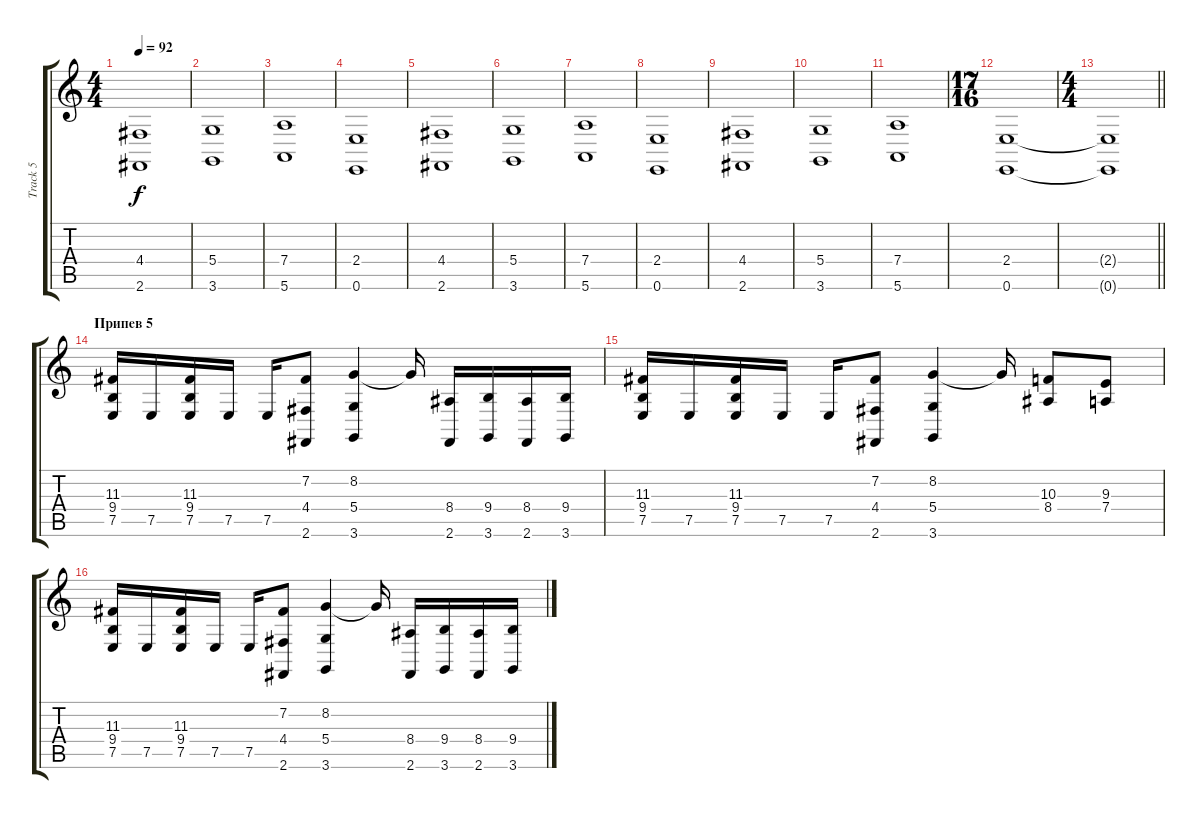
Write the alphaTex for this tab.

\track ("Track 5" "Track 5") {instrument stringensemble1}
\staff {score tabs}
\tuning (E4 B3 G3 D3 A2 E2) {hide}
\ts (4 4)
\tempo 92
\clef g2
\ks c
(4.4 2.6).1{dy f} |
(5.4 3.6).1 |
(7.4 5.6).1 |
(2.4 0.6).1 |
(4.4 2.6).1 |
(5.4 3.6).1 |
(7.4 5.6).1 |
(2.4 0.6).1 |
(4.4 2.6).1 |
(5.4 3.6).1 |
(7.4 5.6).1 |
\ts (17 16)
(2.4 0.6).1 |
\ts (4 4)
\barLineRight lightlight
(2.4{t} 0.6{t}).1 |
\section ("" "Припев 5")
(11.3 9.4 7.5).16 7.5.16 (11.3 9.4 7.5).16 7.5.16 7.5.16 (7.2 4.4 2.6).8 (8.2 5.4 3.6).4 8.2{t}.16 (8.4 2.6).16 (9.4 3.6).16 (8.4 2.6).16 (9.4 3.6).16 |
(11.3 9.4 7.5).16 7.5.16 (11.3 9.4 7.5).16 7.5.16 7.5.16 (7.2 4.4 2.6).8 (8.2 5.4 3.6).4 8.2{t}.16 (10.3 8.4).8 (9.3 7.4).8 |
(11.3 9.4 7.5).16 7.5.16 (11.3 9.4 7.5).16 7.5.16 7.5.16 (7.2 4.4 2.6).8 (8.2 5.4 3.6).4 8.2{t}.16 (8.4 2.6).16 (9.4 3.6).16 (8.4 2.6).16 (9.4 3.6).16
